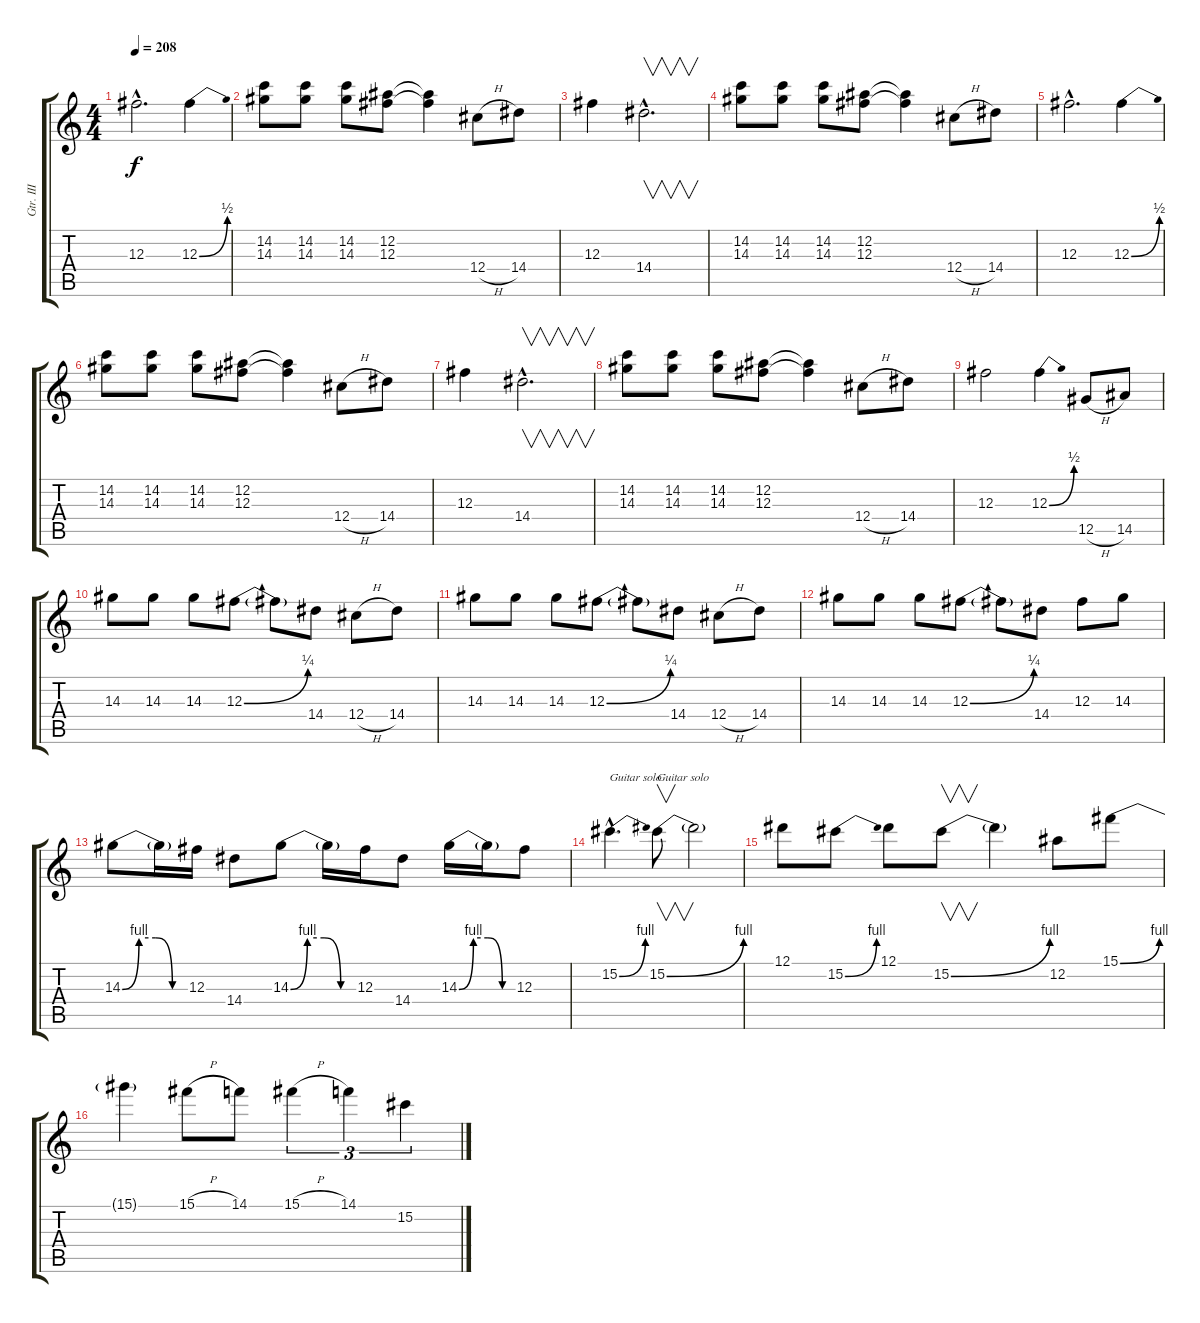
\track ("Gtr. III" "Gtr. III") {instrument distortionguitar}
\staff {score tabs}
\tuning (Eb4 Bb3 Gb3 Db3 Ab2 Eb2) {hide}
\ts (4 4)
\tempo 208
\clef g2
\ks c
12.3{hac}.2{d dy f} 12.3{be (bend 0 0 60 2)}.4 |
(14.2 14.3).8 (14.2 14.3).8 (14.2 14.3).8 (12.2 12.3).8 (12.2{t} 12.3{t}).4 12.4{h}.8 14.4.8 |
12.3.4 14.4{hac}.2{v d} |
(14.2 14.3).8 (14.2 14.3).8 (14.2 14.3).8 (12.2 12.3).8 (12.2{t} 12.3{t}).4 12.4{h}.8 14.4.8 |
12.3{hac}.2{d} 12.3{be (bend 0 0 60 2)}.4 |
(14.2 14.3).8 (14.2 14.3).8 (14.2 14.3).8 (12.2 12.3).8 (12.2{t} 12.3{t}).4 12.4{h}.8 14.4.8 |
12.3.4 14.4{hac}.2{v d} |
(14.2 14.3).8 (14.2 14.3).8 (14.2 14.3).8 (12.2 12.3).8 (12.2{t} 12.3{t}).4 12.4{h}.8 14.4.8 |
12.3.2 12.3{be (bend 0 0 60 2)}.4 12.5{h}.8 14.5.8 |
14.3.8 14.3.8 14.3.8 12.3{be (bend 0 0 60 1)}.8 12.3{t}.8 14.4.8 12.4{h}.8 14.4.8 |
14.3.8 14.3.8 14.3.8 12.3{be (bend 0 0 60 1)}.8 12.3{t}.8 14.4.8 12.4{h}.8 14.4.8 |
14.3.8 14.3.8 14.3.8 12.3{be (bend 0 0 60 1)}.8 12.3{t}.8 14.4.8 12.3.8 14.3.8 |
14.3{be (custom 0 0 15 4 30 4 45 0 60 0)}.8 14.3{t}.16 12.3.16 14.4.8 14.3{be (custom 0 0 15 4 30 4 45 0 60 0)}.8 14.3{t}.16 12.3.16 14.4.8 14.3{be (custom 0 0 15 4 30 4 45 0 60 0)}.16 14.3{t}.16 12.3.8 |
15.2{be (bend 0 0 60 4) hac}.4{d txt "Guitar solo"} 15.2{be (bend 0 0 60 4)}.8{v txt "Guitar solo"} 15.2{t}.2 |
12.1.8 15.2{be (bend 0 0 60 4)}.8 12.1.8 15.2{be (bend 0 0 60 4)}.8{v} 15.2{t}.4 12.2.8 15.1{be (bend 0 0 60 4)}.8 |
15.1{t}.4 15.1{h}.8 14.1.8 15.1{h}.4{tu (3 2)} 14.1.4{tu (3 2)} 15.2.4{tu (3 2)}
